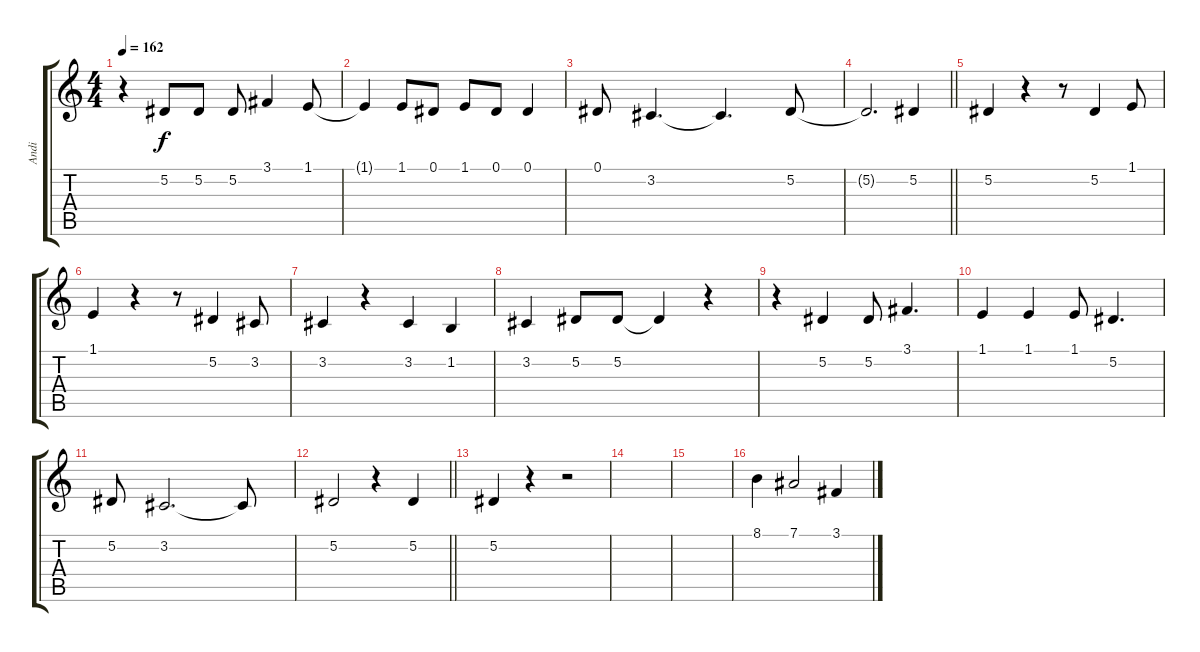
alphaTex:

\track ("Andi" "Andi") {instrument lead1square}
\staff {score tabs}
\tuning (Eb4 Bb3 Gb3 Db3 Ab2 Eb2) {hide}
\ts (4 4)
\tempo 162
\clef g2
\ks aminor
r.4{dy f} 5.2.8 5.2.8 5.2.8 3.1.4 1.1.8 |
1.1{t}.4 1.1.8 0.1.8 1.1.8 0.1.8 0.1.4 |
0.1.8 3.2.4{d} 3.2{t}.4{d} 5.2.8 |
\barLineRight lightlight
5.2{t}.2{d} 5.2.4 |
5.2.4 r.4 r.8 5.2.4 1.1.8 |
1.1.4 r.4 r.8 5.2.4 3.2.8 |
3.2.4 r.4 3.2.4 1.2.4 |
3.2.4 5.2.8 5.2.8 5.2{t}.4 r.4 |
r.4 5.2.4 5.2.8 3.1.4{d} |
1.1.4 1.1.4 1.1.8 5.2.4{d} |
5.2.8 3.2.2{d} 3.2{t}.8 |
\barLineRight lightlight
5.2.2 r.4 5.2.4 |
5.2.4 r.4 r.2 |
|
|
8.1.4 7.1.2 3.1.4
